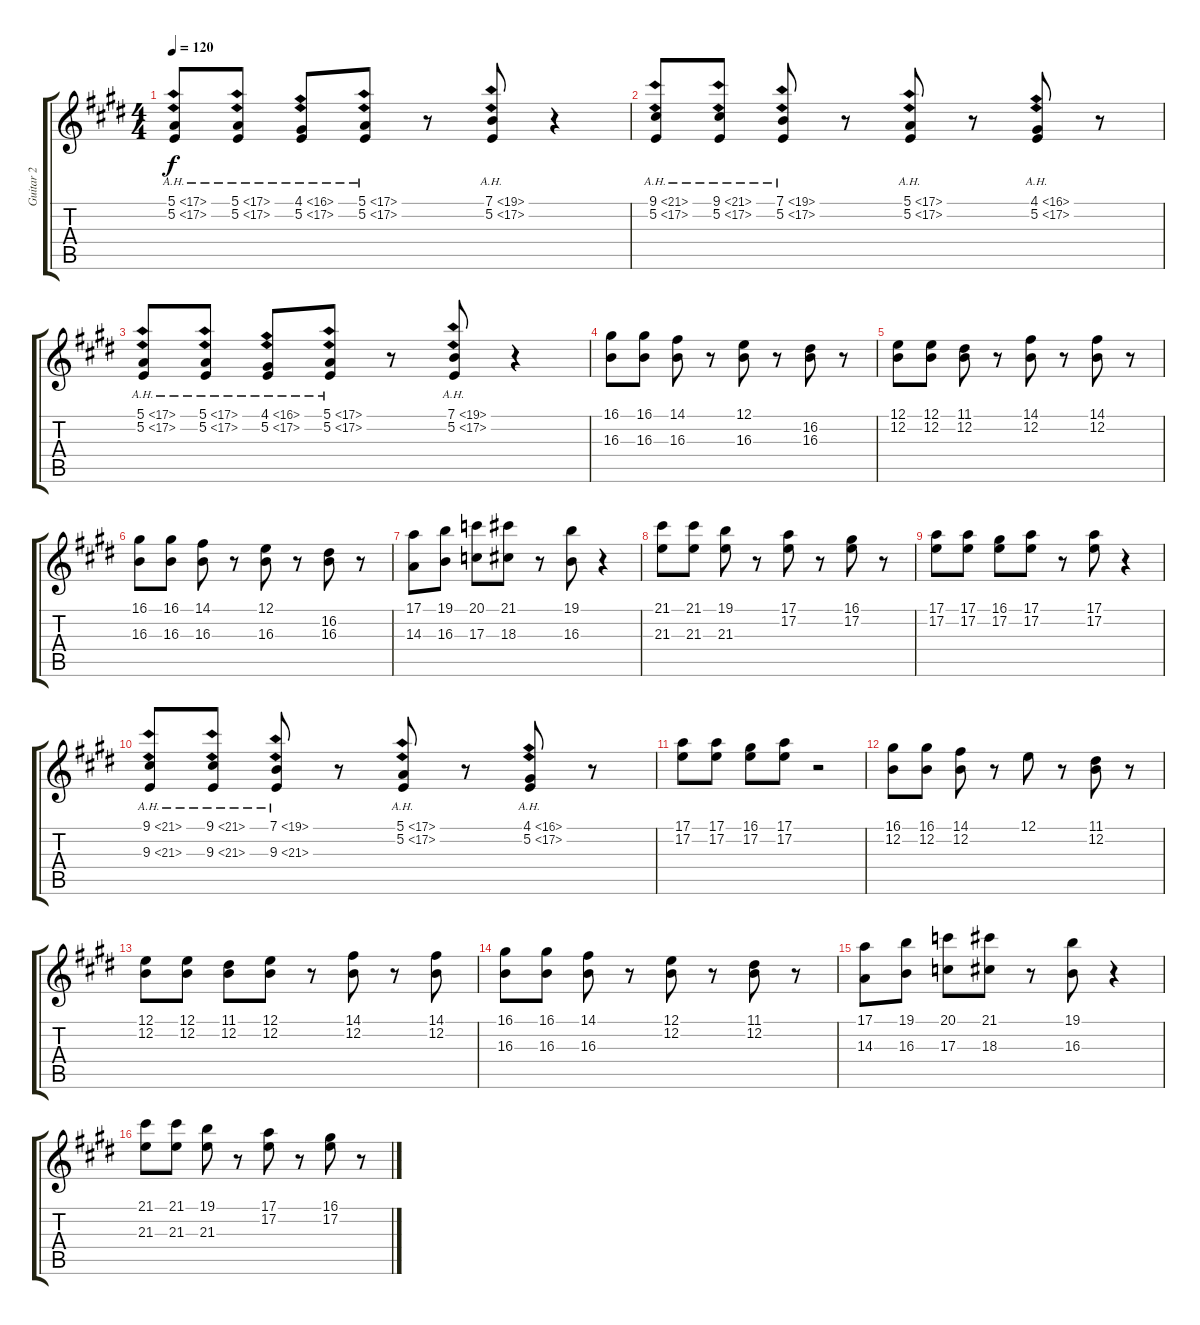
\track ("Guitar 2" "Guitar 2") {instrument lead4chiff}
\staff {score tabs}
\tuning (E4 B3 G3 D3 A2 E2) {hide}
\ts (4 4)
\tempo 120
\clef g2
\ks e
(5.1{ah 12} 5.2{ah 12}).8{dy f} (5.1{ah 12} 5.2{ah 12}).8 (4.1{ah 12} 5.2{ah 12}).8 (5.1{ah 12} 5.2{ah 12}).8 r.8 (7.1{ah 12} 5.2{ah 12}).8 r.4 |
(9.1{ah 12} 5.2{ah 12}).8 (9.1{ah 12} 5.2{ah 12}).8 (7.1{ah 12} 5.2{ah 12}).8 r.8 (5.1{ah 12} 5.2{ah 12}).8 r.8 (4.1{ah 12} 5.2{ah 12}).8 r.8 |
(5.1{ah 12} 5.2{ah 12}).8 (5.1{ah 12} 5.2{ah 12}).8 (4.1{ah 12} 5.2{ah 12}).8 (5.1{ah 12} 5.2{ah 12}).8 r.8 (7.1{ah 12} 5.2{ah 12}).8 r.4 |
(16.1 16.3).8 (16.1 16.3).8 (14.1 16.3).8 r.8 (12.1 16.3).8 r.8 (16.2 16.3).8 r.8 |
(12.1 12.2).8 (12.1 12.2).8 (11.1 12.2).8 r.8 (14.1 12.2).8 r.8 (14.1 12.2).8 r.8 |
(16.1 16.3).8 (16.1 16.3).8 (14.1 16.3).8 r.8 (12.1 16.3).8 r.8 (16.2 16.3).8 r.8 |
(17.1 14.3).8 (19.1 16.3).8 (20.1 17.3).8 (21.1 18.3).8 r.8 (19.1 16.3).8 r.4 |
(21.1 21.3).8 (21.1 21.3).8 (19.1 21.3).8 r.8 (17.1 17.2).8 r.8 (16.1 17.2).8 r.8 |
(17.1 17.2).8 (17.1 17.2).8 (16.1 17.2).8 (17.1 17.2).8 r.8 (17.1 17.2).8 r.4 |
(9.1{ah 12} 9.3{ah 12}).8 (9.1{ah 12} 9.3{ah 12}).8 (7.1{ah 12} 9.3{ah 12}).8 r.8 (5.1{ah 12} 5.2{ah 12}).8 r.8 (4.1{ah 12} 5.2{ah 12}).8 r.8 |
(17.1 17.2).8 (17.1 17.2).8 (16.1 17.2).8 (17.1 17.2).8 r.2 |
(16.1 12.2).8 (16.1 12.2).8 (14.1 12.2).8 r.8 12.1.8 r.8 (11.1 12.2).8 r.8 |
(12.1 12.2).8 (12.1 12.2).8 (11.1 12.2).8 (12.1 12.2).8 r.8 (14.1 12.2).8 r.8 (14.1 12.2).8 |
(16.1 16.3).8 (16.1 16.3).8 (14.1 16.3).8 r.8 (12.1 12.2).8 r.8 (11.1 12.2).8 r.8 |
(17.1 14.3).8 (19.1 16.3).8 (20.1 17.3).8 (21.1 18.3).8 r.8 (19.1 16.3).8 r.4 |
(21.1 21.3).8 (21.1 21.3).8 (19.1 21.3).8 r.8 (17.1 17.2).8 r.8 (16.1 17.2).8 r.8
